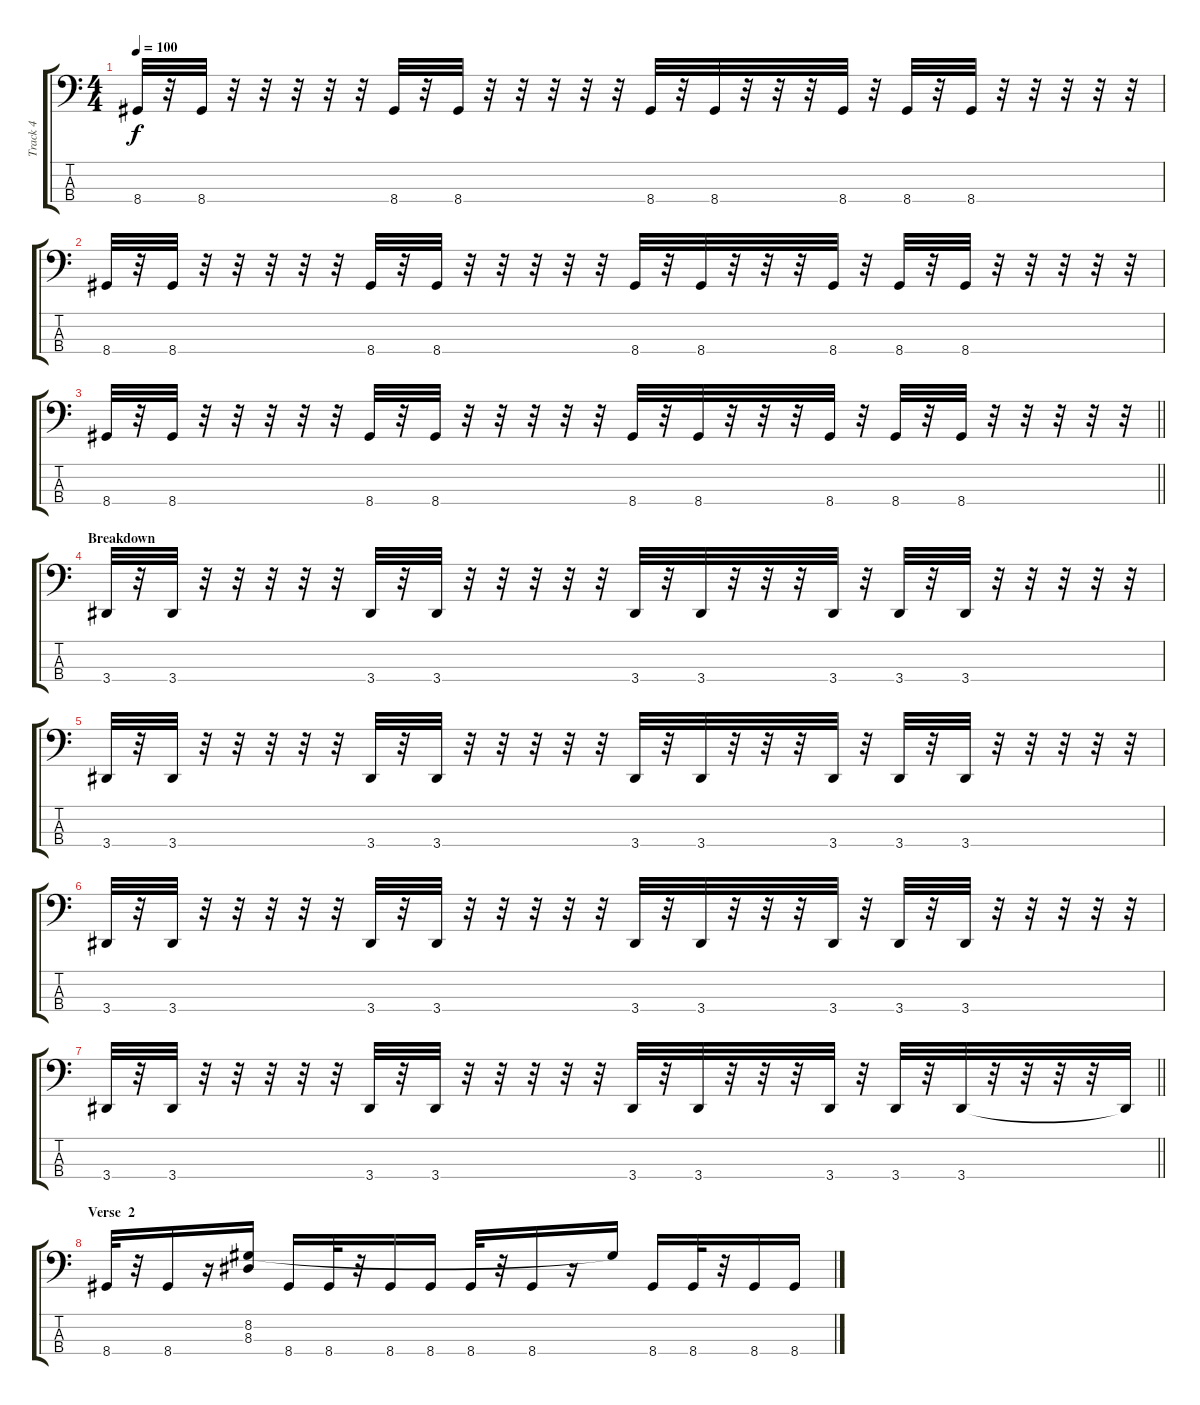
\track ("Track 4" "Track 4") {instrument electricbasspick}
\staff {score tabs}
\tuning (F2 C2 G1 C1) {hide}
\ts (4 4)
\tempo 100
\clef f4
\ks c
8.4.32{dy f} r.32 8.4.32 r.32 r.32 r.32 r.32 r.32 8.4.32 r.32 8.4.32 r.32 r.32 r.32 r.32 r.32 8.4.32 r.32 8.4.32 r.32 r.32 r.32 8.4.32 r.32 8.4.32 r.32 8.4.32 r.32 r.32 r.32 r.32 r.32 |
8.4.32 r.32 8.4.32 r.32 r.32 r.32 r.32 r.32 8.4.32 r.32 8.4.32 r.32 r.32 r.32 r.32 r.32 8.4.32 r.32 8.4.32 r.32 r.32 r.32 8.4.32 r.32 8.4.32 r.32 8.4.32 r.32 r.32 r.32 r.32 r.32 |
\barLineRight lightlight
8.4.32 r.32 8.4.32 r.32 r.32 r.32 r.32 r.32 8.4.32 r.32 8.4.32 r.32 r.32 r.32 r.32 r.32 8.4.32 r.32 8.4.32 r.32 r.32 r.32 8.4.32 r.32 8.4.32 r.32 8.4.32 r.32 r.32 r.32 r.32 r.32 |
\section ("" "Breakdown")
3.4.32 r.32 3.4.32 r.32 r.32 r.32 r.32 r.32 3.4.32 r.32 3.4.32 r.32 r.32 r.32 r.32 r.32 3.4.32 r.32 3.4.32 r.32 r.32 r.32 3.4.32 r.32 3.4.32 r.32 3.4.32 r.32 r.32 r.32 r.32 r.32 |
3.4.32 r.32 3.4.32 r.32 r.32 r.32 r.32 r.32 3.4.32 r.32 3.4.32 r.32 r.32 r.32 r.32 r.32 3.4.32 r.32 3.4.32 r.32 r.32 r.32 3.4.32 r.32 3.4.32 r.32 3.4.32 r.32 r.32 r.32 r.32 r.32 |
3.4.32 r.32 3.4.32 r.32 r.32 r.32 r.32 r.32 3.4.32 r.32 3.4.32 r.32 r.32 r.32 r.32 r.32 3.4.32 r.32 3.4.32 r.32 r.32 r.32 3.4.32 r.32 3.4.32 r.32 3.4.32 r.32 r.32 r.32 r.32 r.32 |
\barLineRight lightlight
3.4.32 r.32 3.4.32 r.32 r.32 r.32 r.32 r.32 3.4.32 r.32 3.4.32 r.32 r.32 r.32 r.32 r.32 3.4.32 r.32 3.4.32 r.32 r.32 r.32 3.4.32 r.32 3.4.32 r.32 3.4.32 r.32 r.32 r.32 r.32 3.4{t}.32 |
\section ("" "Verse  2")
8.4.32 r.32 8.4.16 r.16 (8.2 8.3).16 8.4.16 8.4.32 r.32 8.4.16 8.4.16 8.4.32 r.32 8.4.16 r.16 8.2{t}.16 8.4.16 8.4.32 r.32 8.4.16 8.4.16
